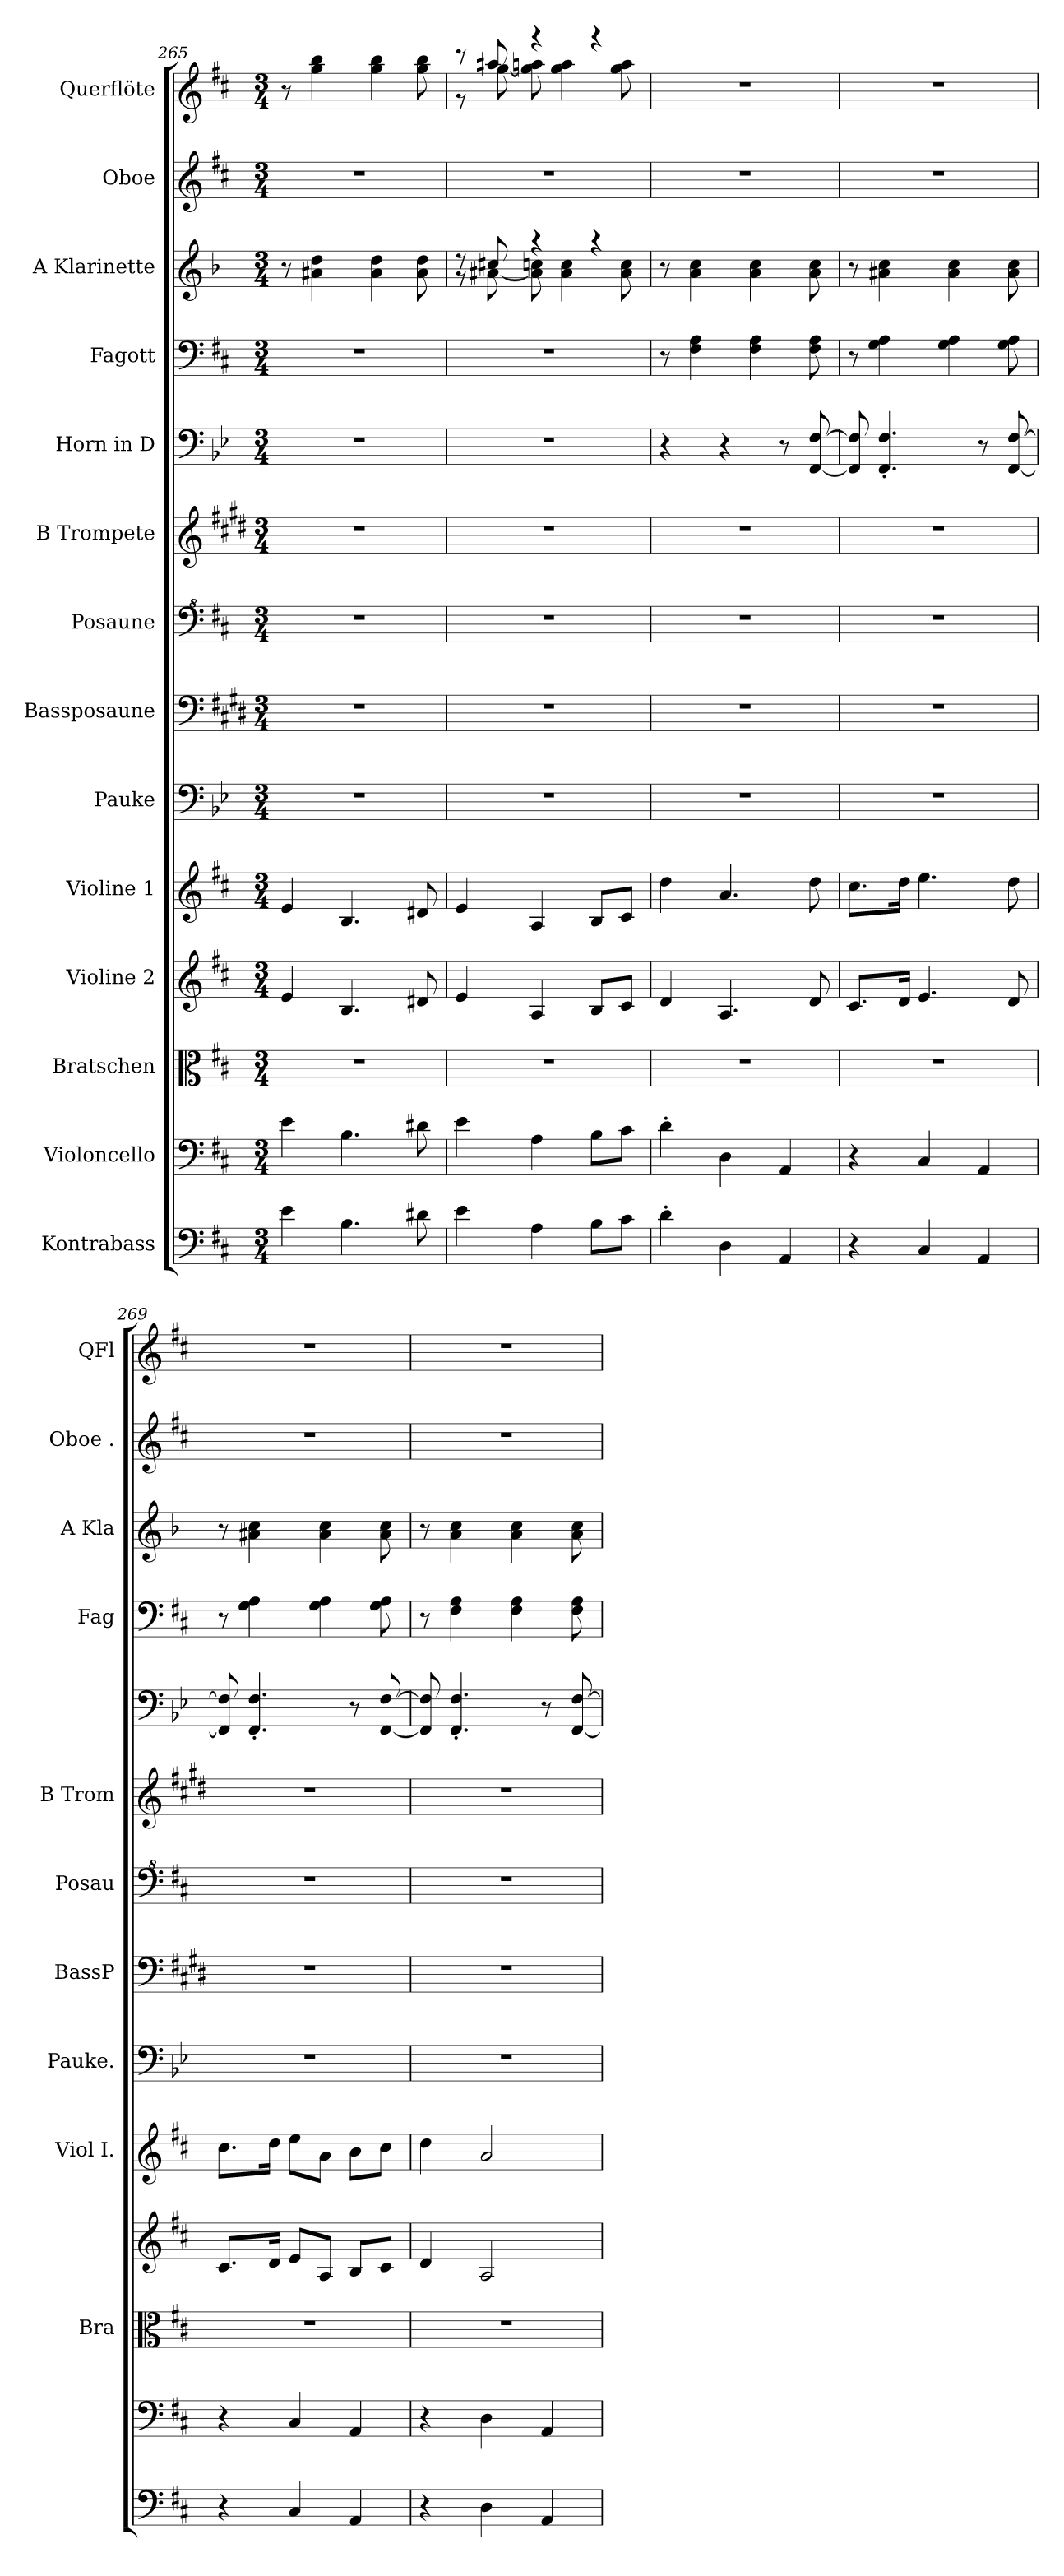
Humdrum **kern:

**kern	**kern	**kern	**kern	**kern	**kern	**kern	**kern	**kern	**kern	**kern	**kern	**kern	**kern
*part14	*part13	*part12	*part11	*part10	*part9	*part8	*part7	*part6	*part5	*part4	*part3	*part2	*part1
*staff14	*staff13	*staff12	*staff11	*staff10	*staff9	*staff8	*staff7	*staff6	*staff5	*staff4	*staff3	*staff2	*staff1
*I"Kontrabass	*I"Violoncello	*I"Bratschen	*I"Violine 2	*I"Violine 1	*I"Pauke	*I"Bassposaune	*I"Posaune	*I"B Trompete	*I"Horn in D	*I"Fagott	*I"A Klarinette	*I"Oboe	*I"Querflöte
*	*	*I'Bra	*	*I'Viol I.	*I'Pauke.	*I'BassP	*I'Posau	*I'B Trom	*	*I'Fag	*I'A Kla	*I'Oboe .	*I'QFl
*clefF4	*clefF4	*clefC3	*clefG2	*clefG2	*clefF4	*clefF4	*clefF^4	*clefG2	*clefF4	*clefF4	*clefG2	*clefG2	*clefG2
*ITrd7c12	*	*	*	*	*ITrd-2c-4	*ITrd1c2	*	*ITrd1c2	*ITrd-2c-4	*	*ITrd2c3	*	*
*k[f#c#]	*k[f#c#]	*k[f#c#]	*k[f#c#]	*k[f#c#]	*k[f#c#]	*k[f#c#]	*k[f#c#]	*k[f#c#]	*k[f#c#]	*k[f#c#]	*k[f#c#]	*k[f#c#]	*k[f#c#]
*M3/4	*M3/4	*M3/4	*M3/4	*M3/4	*M3/4	*M3/4	*M3/4	*M3/4	*M3/4	*M3/4	*M3/4	*M3/4	*M3/4
=265	=265	=265	=265	=265	=265	=265	=265	=265	=265	=265	=265	=265	=265
4E\	4e\	2.r	4e/	4e/	2.r	2.r	2.r	2.r	2.r	2.r	8r	2.r	8r
.	.	.	.	.	.	.	.	.	.	.	4f##X\ 4b\	.	4gg\ 4bb\
4.BB\	4.B\	.	4.B/	4.B/	.	.	.	.	.	.	.	.	.
.	.	.	.	.	.	.	.	.	.	.	4f##\ 4b\	.	4gg\ 4bb\
8D#X\	8d#X\	.	8d#X/	8d#X/	.	.	.	.	.	.	8f##\ 8b\	.	8gg\ 8bb\
!!LO:PB:g=z
=266	=266	=266	=266	=266	=266	=266	=266	=266	=266	=266	=266	=266	=266
*	*	*	*	*	*	*	*	*	*	*	*^	*	*^
4E\	4e\	2.r	4e/	4e/	2.r	2.r	2.r	2.r	2.r	2.r	8r	8r	2.r	8r	8r
.	.	.	.	.	.	.	.	.	.	.	8a#X/	[8f##X\	.	8aa#X/	[8gg\
4AA\	4A\	.	4A/	4A/	.	.	.	.	.	.	4r	8f##\] 8an\	.	4r	8gg\] 8aan\
.	.	.	.	.	.	.	.	.	.	.	.	4f##\ 4a\	.	.	4gg\ 4aa\
8BB\L	8B\L	.	8B/L	8B/L	.	.	.	.	.	.	4r	.	.	4r	.
8C#\J	8c#\J	.	8c#/J	8c#/J	.	.	.	.	.	.	.	8f##\ 8a\	.	.	8gg\ 8aa\
*	*	*	*	*	*	*	*	*	*	*	*v	*v	*	*v	*v
=267	=267	=267	=267	=267	=267	=267	=267	=267	=267	=267	=267	=267	=267
4D'\	4d'\	2.r	4d/	4dd\	2.r	2.r	2.r	2.r	4r	8r	8r	2.r	2.r
.	.	.	.	.	.	.	.	.	.	4F#\ 4A\	4f#\ 4a\	.	.
4DD\	4D\	.	4.A/	4.a/	.	.	.	.	4r	.	.	.	.
.	.	.	.	.	.	.	.	.	.	4F#\ 4A\	4f#\ 4a\	.	.
4AAA/	4AA/	.	.	.	.	.	.	.	8r	.	.	.	.
.	.	.	8d/	8dd\	.	.	.	.	[8AA/ [8A/	8F#\ 8A\	8f#\ 8a\	.	.
=268	=268	=268	=268	=268	=268	=268	=268	=268	=268	=268	=268	=268	=268
4r	4r	2.r	8.c#/L	8.cc#\L	2.r	2.r	2.r	2.r	8AA/] 8A/]	8r	8r	2.r	2.r
.	.	.	.	.	.	.	.	.	4.AA/' 4.A/'	4G\ 4A\	4f##X\ 4a\	.	.
.	.	.	16d/Jk	16dd\Jk	.	.	.	.	.	.	.	.	.
4CC#/	4C#/	.	4.e/	4.ee\	.	.	.	.	.	.	.	.	.
.	.	.	.	.	.	.	.	.	.	4G\ 4A\	4f##\ 4a\	.	.
4AAA/	4AA/	.	.	.	.	.	.	.	8r	.	.	.	.
.	.	.	8d/	8dd\	.	.	.	.	[8AA/ [8A/	8G\ 8A\	8f##\ 8a\	.	.
=269	=269	=269	=269	=269	=269	=269	=269	=269	=269	=269	=269	=269	=269
4r	4r	2.r	8.c#/L	8.cc#\L	2.r	2.r	2.r	2.r	8AA/] 8A/]	8r	8r	2.r	2.r
.	.	.	.	.	.	.	.	.	4.AA/' 4.A/'	4G\ 4A\	4f##X\ 4a\	.	.
.	.	.	16d/Jk	16dd\Jk	.	.	.	.	.	.	.	.	.
4CC#/	4C#/	.	8e/L	8ee\L	.	.	.	.	.	.	.	.	.
.	.	.	8A/J	8a\J	.	.	.	.	.	4G\ 4A\	4f##\ 4a\	.	.
4AAA/	4AA/	.	8B/L	8b\L	.	.	.	.	8r	.	.	.	.
.	.	.	8c#/J	8cc#\J	.	.	.	.	[8AA/ [8A/	8G\ 8A\	8f##\ 8a\	.	.
=270	=270	=270	=270	=270	=270	=270	=270	=270	=270	=270	=270	=270	=270
4r	4r	2.r	4d/	4dd\	2.r	2.r	2.r	2.r	8AA/] 8A/]	8r	8r	2.r	2.r
.	.	.	.	.	.	.	.	.	4.AA/' 4.A/'	4F#\ 4A\	4f#\ 4a\	.	.
4DD\	4D\	.	2A/	2a/	.	.	.	.	.	.	.	.	.
.	.	.	.	.	.	.	.	.	.	4F#\ 4A\	4f#\ 4a\	.	.
4AAA/	4AA/	.	.	.	.	.	.	.	8r	.	.	.	.
.	.	.	.	.	.	.	.	.	[8AA/ [8A/	8F#\ 8A\	8f#\ 8a\	.	.
=	=	=	=	=	=	=	=	=	=	=	=	=	=
*-	*-	*-	*-	*-	*-	*-	*-	*-	*-	*-	*-	*-	*-
